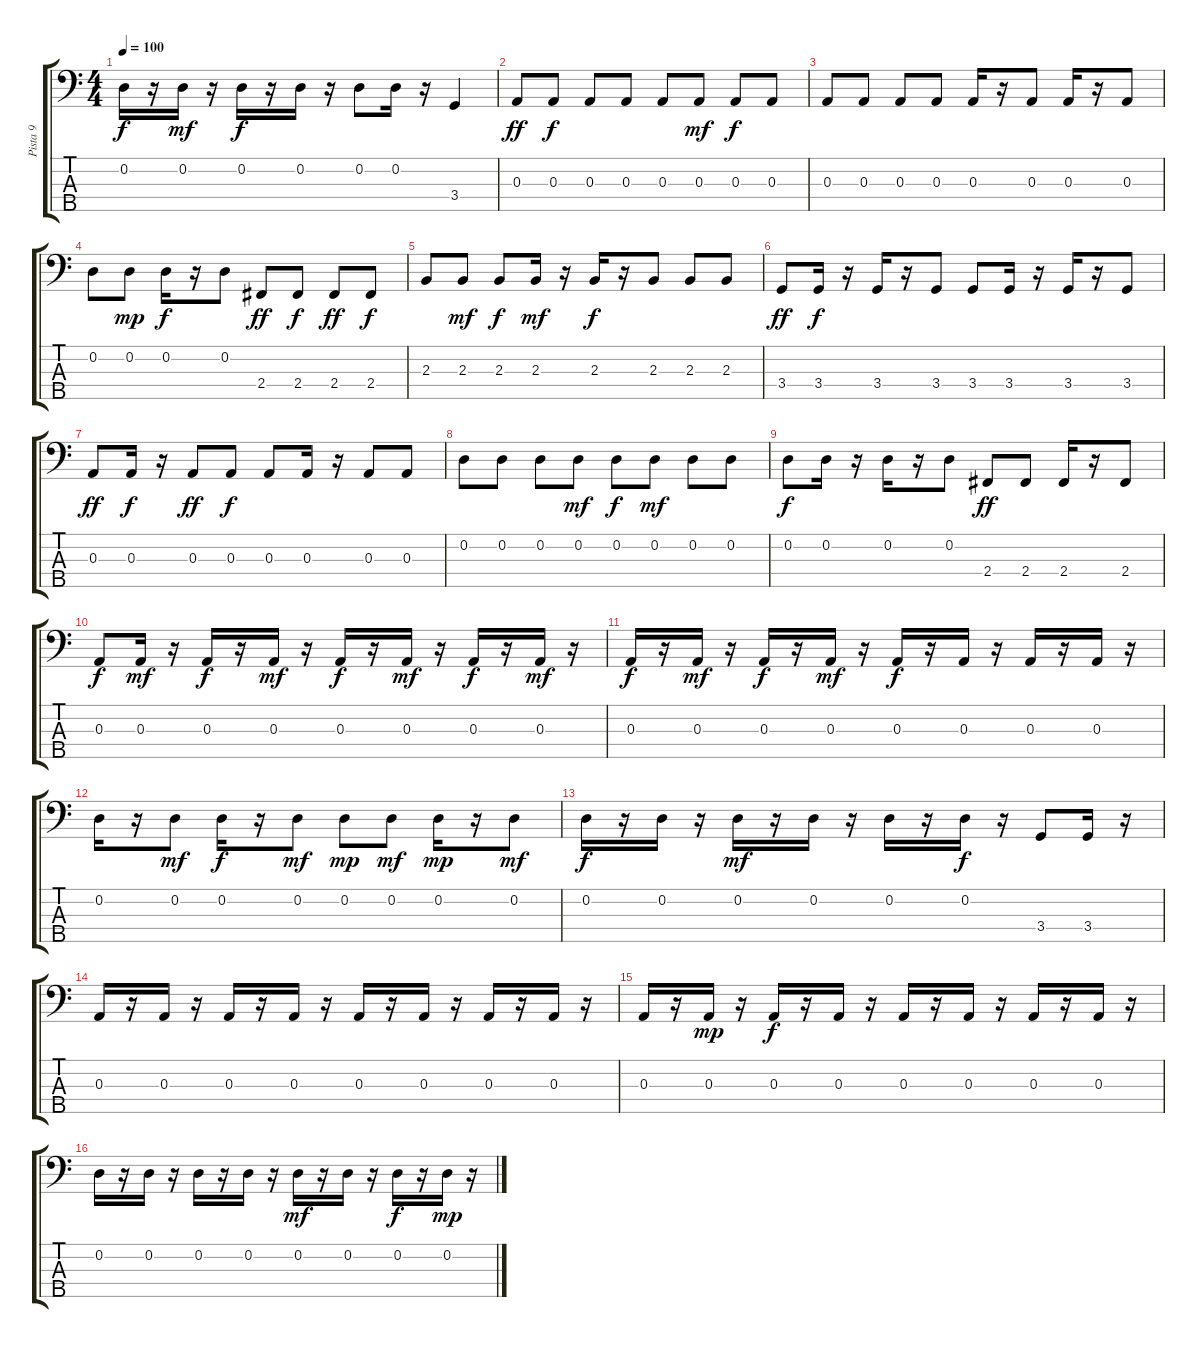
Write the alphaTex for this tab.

\track ("Pista 9" "Pista 9") {instrument electricbassfinger}
\staff {score tabs}
\tuning (G2 D2 A1 E1 B0) {hide}
\ts (4 4)
\tempo 100
\clef f4
\ks c
0.2.16{dy f} r.16 0.2.16{dy mf} r.16 0.2.16{dy f} r.16 0.2.16 r.16 0.2.8 0.2.16 r.16 3.4.4 |
0.3.8{dy ff} 0.3.8{dy f} 0.3.8 0.3.8 0.3.8 0.3.8{dy mf} 0.3.8{dy f} 0.3.8 |
0.3.8 0.3.8 0.3.8 0.3.8 0.3.16 r.16 0.3.8 0.3.16 r.16 0.3.8 |
0.2.8 0.2.8{dy mp} 0.2.16{dy f} r.16 0.2.8 2.4.8{dy ff} 2.4.8{dy f} 2.4.8{dy ff} 2.4.8{dy f} |
2.3.8 2.3.8{dy mf} 2.3.8{dy f} 2.3.16{dy mf} r.16 2.3.16{dy f} r.16 2.3.8 2.3.8 2.3.8 |
3.4.8{dy ff} 3.4.16{dy f} r.16 3.4.16 r.16 3.4.8 3.4.8 3.4.16 r.16 3.4.16 r.16 3.4.8 |
0.3.8{dy ff} 0.3.16{dy f} r.16 0.3.8{dy ff} 0.3.8{dy f} 0.3.8 0.3.16 r.16 0.3.8 0.3.8 |
0.2.8 0.2.8 0.2.8 0.2.8{dy mf} 0.2.8{dy f} 0.2.8{dy mf} 0.2.8 0.2.8 |
0.2.8{dy f} 0.2.16 r.16 0.2.16 r.16 0.2.8 2.4.8{dy ff} 2.4.8 2.4.16 r.16 2.4.8 |
0.3.8{dy f} 0.3.16{dy mf} r.16 0.3.16{dy f} r.16 0.3.16{dy mf} r.16 0.3.16{dy f} r.16 0.3.16{dy mf} r.16 0.3.16{dy f} r.16 0.3.16{dy mf} r.16 |
0.3.16{dy f} r.16 0.3.16{dy mf} r.16 0.3.16{dy f} r.16 0.3.16{dy mf} r.16 0.3.16{dy f} r.16 0.3.16 r.16 0.3.16 r.16 0.3.16 r.16 |
0.2.16 r.16 0.2.8{dy mf} 0.2.16{dy f} r.16 0.2.8{dy mf} 0.2.8{dy mp} 0.2.8{dy mf} 0.2.16{dy mp} r.16 0.2.8{dy mf} |
0.2.16{dy f} r.16 0.2.16 r.16 0.2.16{dy mf} r.16 0.2.16 r.16 0.2.16 r.16 0.2.16{dy f} r.16 3.4.8 3.4.16 r.16 |
0.3.16 r.16 0.3.16 r.16 0.3.16 r.16 0.3.16 r.16 0.3.16 r.16 0.3.16 r.16 0.3.16 r.16 0.3.16 r.16 |
0.3.16 r.16 0.3.16{dy mp} r.16 0.3.16{dy f} r.16 0.3.16 r.16 0.3.16 r.16 0.3.16 r.16 0.3.16 r.16 0.3.16 r.16 |
0.2.16 r.16 0.2.16 r.16 0.2.16 r.16 0.2.16 r.16 0.2.16{dy mf} r.16 0.2.16 r.16 0.2.16{dy f} r.16 0.2.16{dy mp} r.16
